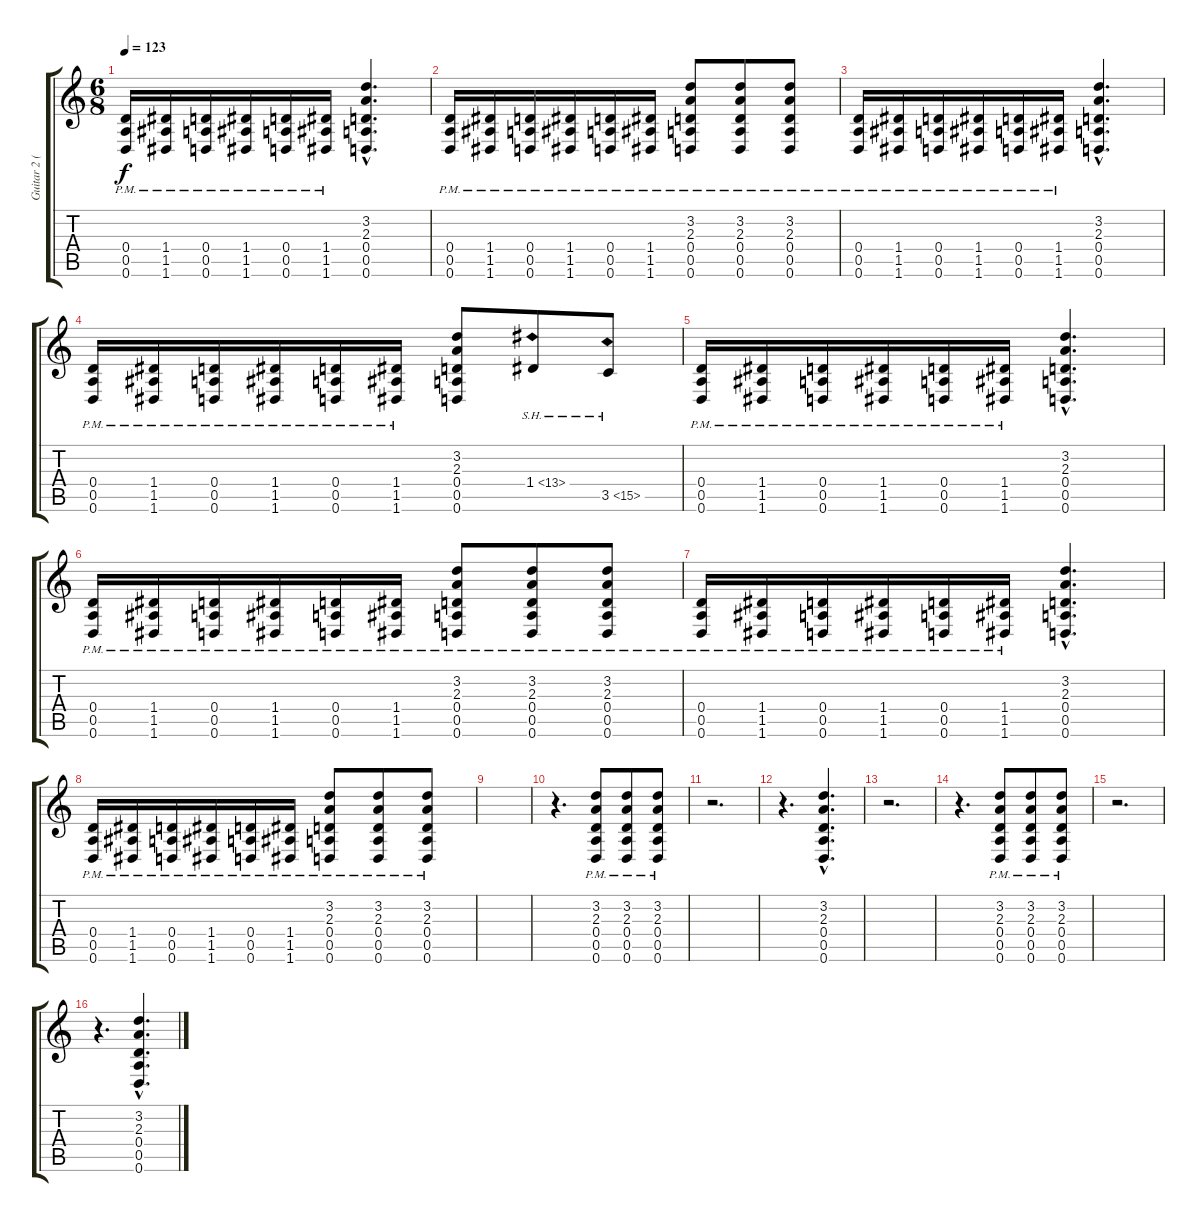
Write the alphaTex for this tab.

\track ("Guitar 2 (double)" "Guitar 2 (") {instrument distortionguitar}
\staff {score tabs}
\tuning (E4 B3 G3 D3 A2 D2) {hide}
\ts (6 8)
\tempo 123
\clef g2
\ks c
(0.4{pm} 0.5{pm} 0.6{pm}).16{dy f} (1.4{pm} 1.5{pm} 1.6{pm}).16 (0.4{pm} 0.5{pm} 0.6{pm}).16 (1.4{pm} 1.5{pm} 1.6{pm}).16 (0.4{pm} 0.5{pm} 0.6{pm}).16 (1.4{pm} 1.5{pm} 1.6{pm}).16 (3.2{hac} 2.3{hac} 0.4{hac} 0.5{hac} 0.6{hac}).4{d} |
(0.4{pm} 0.5{pm} 0.6{pm}).16 (1.4{pm} 1.5{pm} 1.6{pm}).16 (0.4{pm} 0.5{pm} 0.6{pm}).16 (1.4{pm} 1.5{pm} 1.6{pm}).16 (0.4{pm} 0.5{pm} 0.6{pm}).16 (1.4{pm} 1.5{pm} 1.6{pm}).16 (3.2{pm} 2.3{pm} 0.4{pm} 0.5{pm} 0.6{pm}).8 (3.2{pm} 2.3{pm} 0.4{pm} 0.5{pm} 0.6{pm}).8 (3.2{pm} 2.3{pm} 0.4{pm} 0.5{pm} 0.6{pm}).8 |
(0.4{pm} 0.5{pm} 0.6{pm}).16 (1.4{pm} 1.5{pm} 1.6{pm}).16 (0.4{pm} 0.5{pm} 0.6{pm}).16 (1.4{pm} 1.5{pm} 1.6{pm}).16 (0.4{pm} 0.5{pm} 0.6{pm}).16 (1.4{pm} 1.5{pm} 1.6{pm}).16 (3.2{hac} 2.3{hac} 0.4{hac} 0.5{hac} 0.6{hac}).4{d} |
(0.4{pm} 0.5{pm} 0.6{pm}).16 (1.4{pm} 1.5{pm} 1.6{pm}).16 (0.4{pm} 0.5{pm} 0.6{pm}).16 (1.4{pm} 1.5{pm} 1.6{pm}).16 (0.4{pm} 0.5{pm} 0.6{pm}).16 (1.4{pm} 1.5{pm} 1.6{pm}).16 (3.2 2.3 0.4 0.5 0.6).8 1.4{sh 12}.8 3.5{sh 12}.8 |
(0.4{pm} 0.5{pm} 0.6{pm}).16 (1.4{pm} 1.5{pm} 1.6{pm}).16 (0.4{pm} 0.5{pm} 0.6{pm}).16 (1.4{pm} 1.5{pm} 1.6{pm}).16 (0.4{pm} 0.5{pm} 0.6{pm}).16 (1.4{pm} 1.5{pm} 1.6{pm}).16 (3.2{hac} 2.3{hac} 0.4{hac} 0.5{hac} 0.6{hac}).4{d} |
(0.4{pm} 0.5{pm} 0.6{pm}).16 (1.4{pm} 1.5{pm} 1.6{pm}).16 (0.4{pm} 0.5{pm} 0.6{pm}).16 (1.4{pm} 1.5{pm} 1.6{pm}).16 (0.4{pm} 0.5{pm} 0.6{pm}).16 (1.4{pm} 1.5{pm} 1.6{pm}).16 (3.2{pm} 2.3{pm} 0.4{pm} 0.5{pm} 0.6{pm}).8 (3.2{pm} 2.3{pm} 0.4{pm} 0.5{pm} 0.6{pm}).8 (3.2{pm} 2.3{pm} 0.4{pm} 0.5{pm} 0.6{pm}).8 |
(0.4{pm} 0.5{pm} 0.6{pm}).16 (1.4{pm} 1.5{pm} 1.6{pm}).16 (0.4{pm} 0.5{pm} 0.6{pm}).16 (1.4{pm} 1.5{pm} 1.6{pm}).16 (0.4{pm} 0.5{pm} 0.6{pm}).16 (1.4{pm} 1.5{pm} 1.6{pm}).16 (3.2{hac} 2.3{hac} 0.4{hac} 0.5{hac} 0.6{hac}).4{d} |
(0.4{pm} 0.5{pm} 0.6{pm}).16 (1.4{pm} 1.5{pm} 1.6{pm}).16 (0.4{pm} 0.5{pm} 0.6{pm}).16 (1.4{pm} 1.5{pm} 1.6{pm}).16 (0.4{pm} 0.5{pm} 0.6{pm}).16 (1.4{pm} 1.5{pm} 1.6{pm}).16 (3.2{pm} 2.3{pm} 0.4{pm} 0.5{pm} 0.6{pm}).8 (3.2{pm} 2.3{pm} 0.4{pm} 0.5{pm} 0.6{pm}).8 (3.2{pm} 2.3{pm} 0.4{pm} 0.5{pm} 0.6{pm}).8 |
|
r.4{d} (3.2{pm} 2.3{pm} 0.4{pm} 0.5{pm} 0.6{pm}).8 (3.2{pm} 2.3{pm} 0.4{pm} 0.5{pm} 0.6{pm}).8 (3.2{pm} 2.3{pm} 0.4{pm} 0.5{pm} 0.6{pm}).8 |
r.2{d} |
r.4{d} (3.2{hac} 2.3{hac} 0.4{hac} 0.5{hac} 0.6{hac}).4{d} |
r.2{d} |
r.4{d} (3.2{pm} 2.3{pm} 0.4{pm} 0.5{pm} 0.6{pm}).8 (3.2{pm} 2.3{pm} 0.4{pm} 0.5{pm} 0.6{pm}).8 (3.2{pm} 2.3{pm} 0.4{pm} 0.5{pm} 0.6{pm}).8 |
r.2{d} |
r.4{d} (3.2{hac} 2.3{hac} 0.4{hac} 0.5{hac} 0.6{hac}).4{d}
